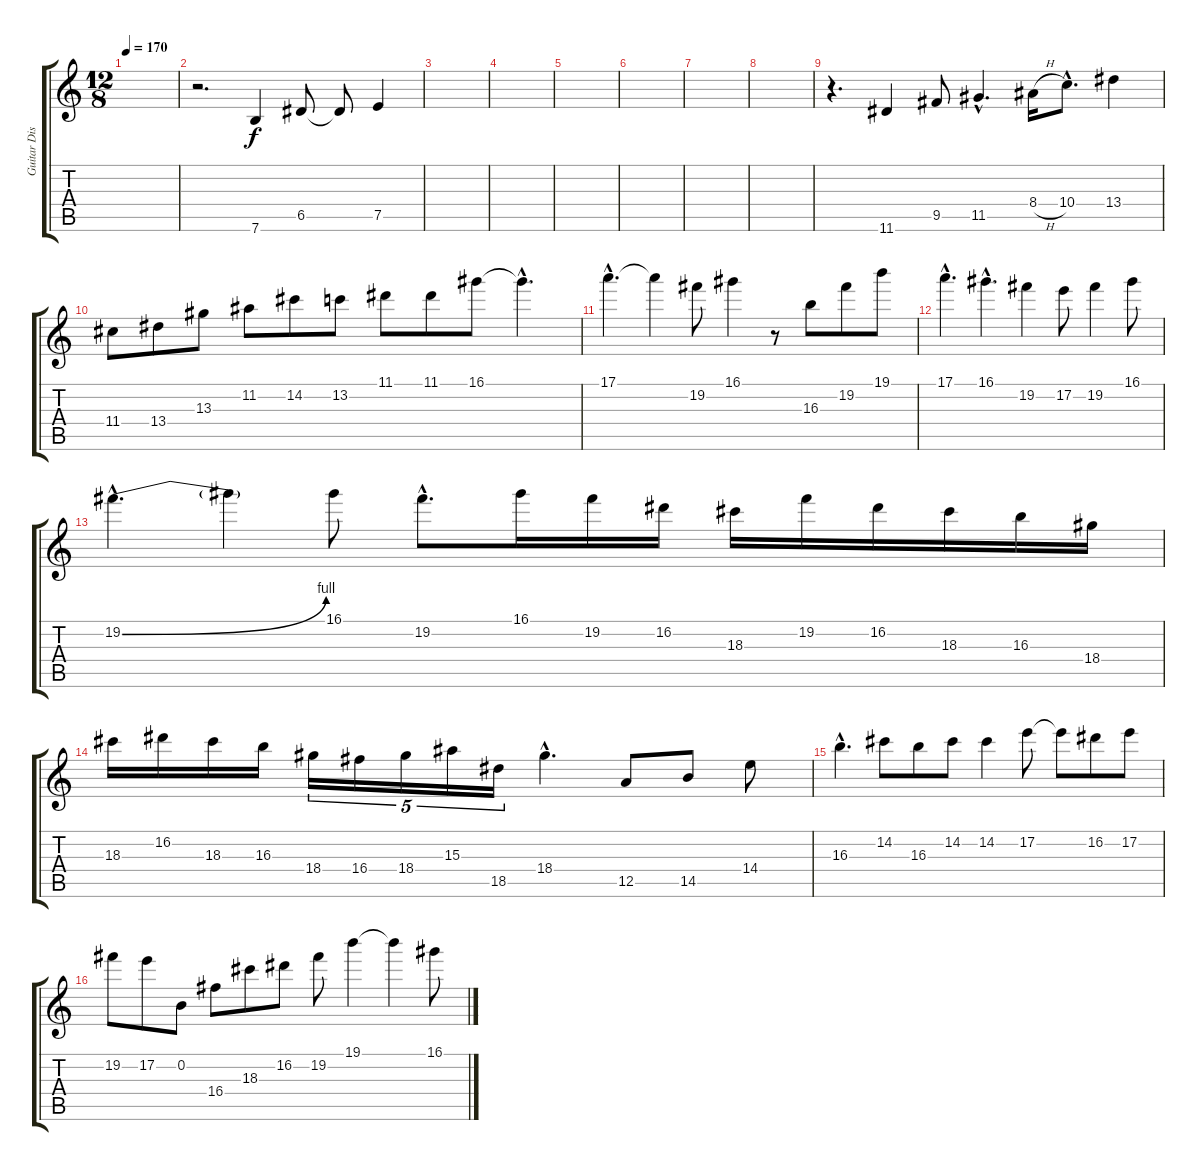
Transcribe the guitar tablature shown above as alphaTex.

\track ("Guitar Distortion (Solo)" "Guitar Dis") {instrument distortionguitar}
\staff {score tabs}
\tuning (E4 B3 G3 D3 A2 E2) {hide}
\ts (12 8)
\tempo 170
\clef g2
\ks c
|
r.2{d} 7.6.4 6.5.8 6.5{t}.8 7.5.4 |
|
|
|
|
|
|
r.4{d} 11.6.4 9.5.8 11.5{hac}.4{d} 8.4{h}.16 10.4{hac}.8{d} 13.4.4 |
11.4.8 13.4.8 13.3.8 11.2.8 14.2.8 13.2.8 11.1.8 11.1.8 16.1.8 16.1{hac t}.4{d} |
17.1{hac}.4{d} 17.1{t}.4 19.2.8 16.1.4 r.8 16.3.8 19.2.8 19.1.8 |
17.1{hac}.4{d} 16.1{hac}.4{d} 19.2.4 17.2.8 19.2.4 16.1.8 |
19.2{be (bend 0 0 60 4) hac}.4{d} 19.2{t}.4 16.1.8 19.2{hac}.8{d} 16.1.16 19.2.16 16.2.16 18.3.16 19.2.16 16.2.16 18.3.16 16.3.16 18.4.16 |
18.3.16 16.2.16 18.3.16 16.3.16 18.4.16{tu (5 4)} 16.4.16{tu (5 4)} 18.4.16{tu (5 4)} 15.3.16{tu (5 4)} 18.5.16{tu (5 4)} 18.4{hac}.4{d} 12.5.8 14.5.8 14.4.8 |
16.3{hac}.4{d} 14.2.8 16.3.8 14.2.8 14.2.4 17.2.8 17.2{t}.8 16.2.8 17.2.8 |
19.2.8 17.2.8 0.2.8 16.4.8 18.3.8 16.2.8 19.2.8 19.1.4 19.1{t}.4 16.1.8
